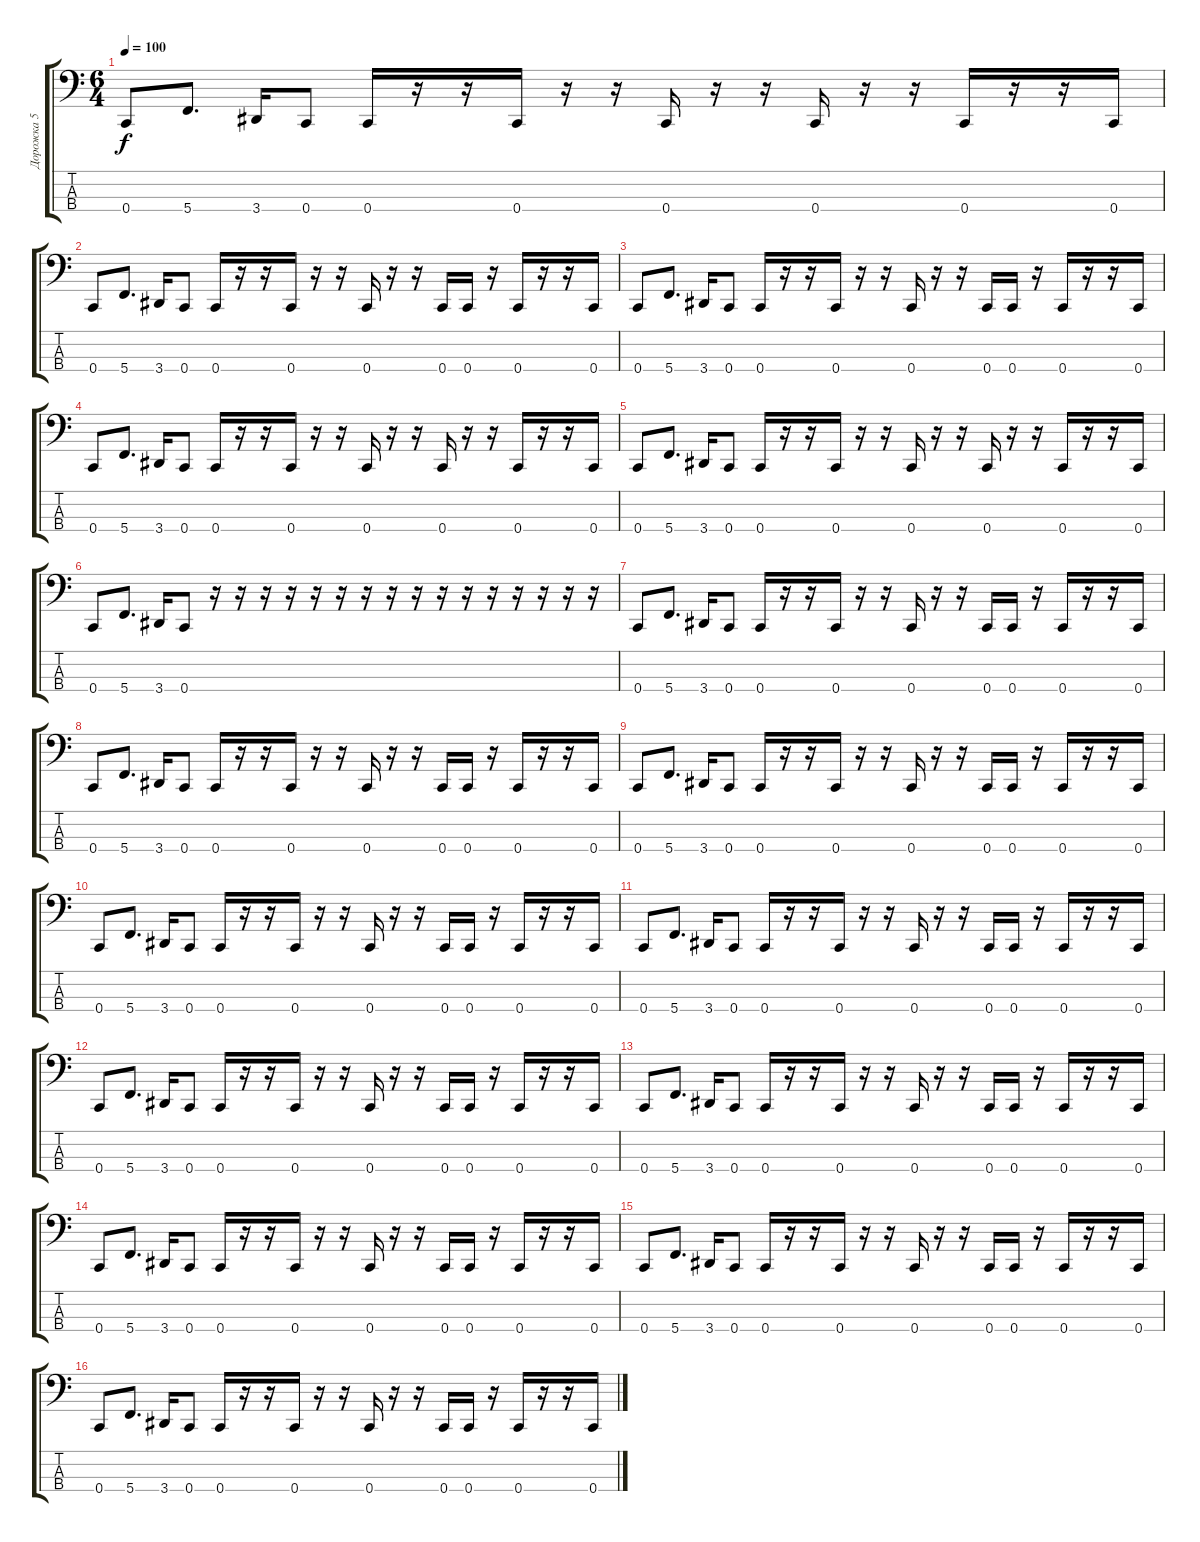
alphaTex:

\track ("Дорожка 5" "Дорожка 5") {instrument electricbassfinger}
\staff {score tabs}
\tuning (A3 C2 G1 C1) {hide}
\ts (6 4)
\tempo 100
\clef f4
\ks c
0.4.8{dy f} 5.4.8{d} 3.4.16 0.4.8 0.4.16 r.16 r.16 0.4.16 r.16 r.16 0.4.16 r.16 r.16 0.4.16 r.16 r.16 0.4.16 r.16 r.16 0.4.16 |
0.4.8 5.4.8{d} 3.4.16 0.4.8 0.4.16 r.16 r.16 0.4.16 r.16 r.16 0.4.16 r.16 r.16 0.4.16 0.4.16 r.16 0.4.16 r.16 r.16 0.4.16 |
0.4.8 5.4.8{d} 3.4.16 0.4.8 0.4.16 r.16 r.16 0.4.16 r.16 r.16 0.4.16 r.16 r.16 0.4.16 0.4.16 r.16 0.4.16 r.16 r.16 0.4.16 |
0.4.8 5.4.8{d} 3.4.16 0.4.8 0.4.16 r.16 r.16 0.4.16 r.16 r.16 0.4.16 r.16 r.16 0.4.16 r.16 r.16 0.4.16 r.16 r.16 0.4.16 |
0.4.8 5.4.8{d} 3.4.16 0.4.8 0.4.16 r.16 r.16 0.4.16 r.16 r.16 0.4.16 r.16 r.16 0.4.16 r.16 r.16 0.4.16 r.16 r.16 0.4.16 |
0.4.8 5.4.8{d} 3.4.16 0.4.8 r.16 r.16 r.16 r.16 r.16 r.16 r.16 r.16 r.16 r.16 r.16 r.16 r.16 r.16 r.16 r.16 |
0.4.8 5.4.8{d} 3.4.16 0.4.8 0.4.16 r.16 r.16 0.4.16 r.16 r.16 0.4.16 r.16 r.16 0.4.16 0.4.16 r.16 0.4.16 r.16 r.16 0.4.16 |
0.4.8 5.4.8{d} 3.4.16 0.4.8 0.4.16 r.16 r.16 0.4.16 r.16 r.16 0.4.16 r.16 r.16 0.4.16 0.4.16 r.16 0.4.16 r.16 r.16 0.4.16 |
0.4.8 5.4.8{d} 3.4.16 0.4.8 0.4.16 r.16 r.16 0.4.16 r.16 r.16 0.4.16 r.16 r.16 0.4.16 0.4.16 r.16 0.4.16 r.16 r.16 0.4.16 |
0.4.8 5.4.8{d} 3.4.16 0.4.8 0.4.16 r.16 r.16 0.4.16 r.16 r.16 0.4.16 r.16 r.16 0.4.16 0.4.16 r.16 0.4.16 r.16 r.16 0.4.16 |
0.4.8 5.4.8{d} 3.4.16 0.4.8 0.4.16 r.16 r.16 0.4.16 r.16 r.16 0.4.16 r.16 r.16 0.4.16 0.4.16 r.16 0.4.16 r.16 r.16 0.4.16 |
0.4.8 5.4.8{d} 3.4.16 0.4.8 0.4.16 r.16 r.16 0.4.16 r.16 r.16 0.4.16 r.16 r.16 0.4.16 0.4.16 r.16 0.4.16 r.16 r.16 0.4.16 |
0.4.8 5.4.8{d} 3.4.16 0.4.8 0.4.16 r.16 r.16 0.4.16 r.16 r.16 0.4.16 r.16 r.16 0.4.16 0.4.16 r.16 0.4.16 r.16 r.16 0.4.16 |
0.4.8 5.4.8{d} 3.4.16 0.4.8 0.4.16 r.16 r.16 0.4.16 r.16 r.16 0.4.16 r.16 r.16 0.4.16 0.4.16 r.16 0.4.16 r.16 r.16 0.4.16 |
0.4.8 5.4.8{d} 3.4.16 0.4.8 0.4.16 r.16 r.16 0.4.16 r.16 r.16 0.4.16 r.16 r.16 0.4.16 0.4.16 r.16 0.4.16 r.16 r.16 0.4.16 |
0.4.8 5.4.8{d} 3.4.16 0.4.8 0.4.16 r.16 r.16 0.4.16 r.16 r.16 0.4.16 r.16 r.16 0.4.16 0.4.16 r.16 0.4.16 r.16 r.16 0.4.16
